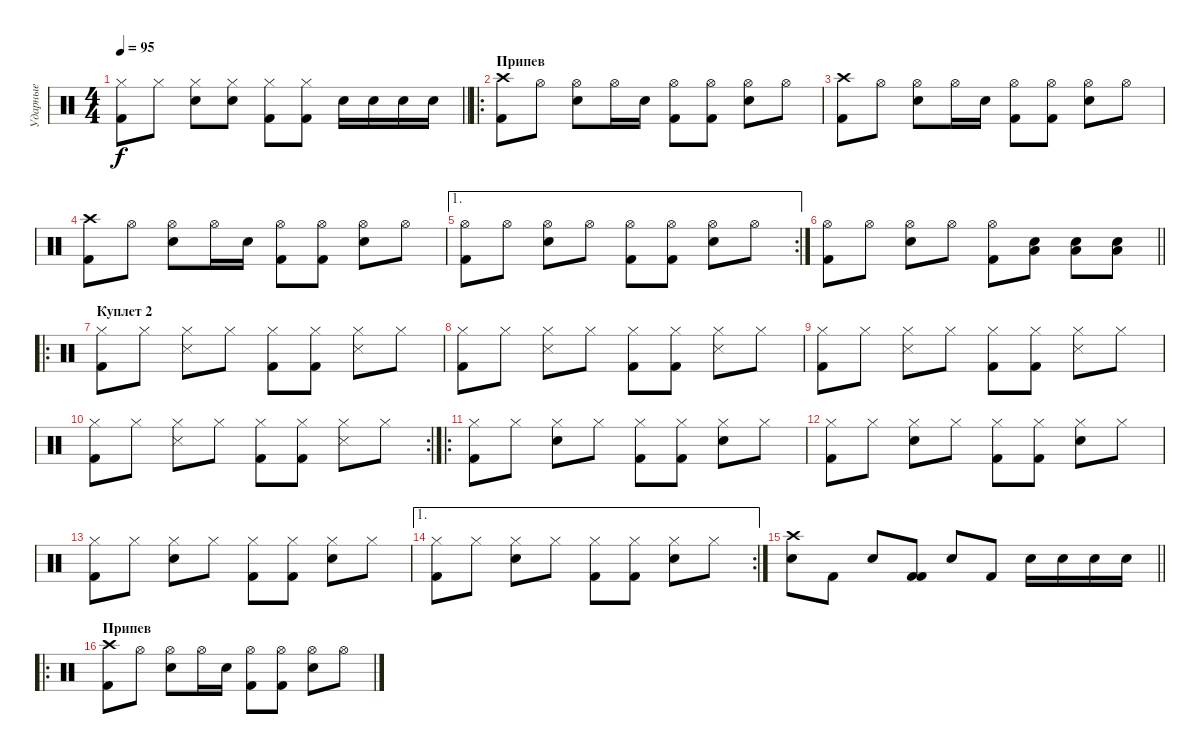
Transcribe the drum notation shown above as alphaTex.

\track ("Ударные" "Ударные") {instrument percussion}
\staff {score}
\articulation defaults
\ts (4 4)
\tempo 95
\clef neutral
\barLineRight lightlight
\ks c
("Kick (hit) 2" "Hi-Hat (closed)").8{dy f} "Hi-Hat (closed)".8 ("Hi-Hat (closed)" "Electric Snare (hit)").8 ("Hi-Hat (closed)" "Electric Snare (hit)").8 ("Kick (hit) 2" "Hi-Hat (closed)").8 ("Kick (hit) 2" "Hi-Hat (closed)").8 "Electric Snare (hit)".16 "Electric Snare (hit)".16 "Electric Snare (hit)".16 "Electric Snare (hit)".16 |
\ro
\section ("" "Припев")
("Kick (hit) 2" "Crash high (hit)").8 "Hi-Hat (open)".8 ("Hi-Hat (open)" "Electric Snare (hit)").8 "Hi-Hat (open)".16 "Electric Snare (hit)".16 ("Kick (hit) 2" "Hi-Hat (open)").8 ("Kick (hit) 2" "Hi-Hat (open)").8 ("Hi-Hat (open)" "Electric Snare (hit)").8 "Hi-Hat (open)".8 |
("Kick (hit) 2" "Crash high (hit)").8 "Hi-Hat (open)".8 ("Hi-Hat (open)" "Electric Snare (hit)").8 "Hi-Hat (open)".16 "Electric Snare (hit)".16 ("Kick (hit) 2" "Hi-Hat (open)").8 ("Kick (hit) 2" "Hi-Hat (open)").8 ("Hi-Hat (open)" "Electric Snare (hit)").8 "Hi-Hat (open)".8 |
("Kick (hit) 2" "Crash high (hit)").8 "Hi-Hat (open)".8 ("Hi-Hat (open)" "Electric Snare (hit)").8 "Hi-Hat (open)".16 "Electric Snare (hit)".16 ("Kick (hit) 2" "Hi-Hat (open)").8 ("Kick (hit) 2" "Hi-Hat (open)").8 ("Hi-Hat (open)" "Electric Snare (hit)").8 "Hi-Hat (open)".8 |
\ae 1
\rc 2
("Kick (hit) 2" "Hi-Hat (open)").8 "Hi-Hat (open)".8 ("Hi-Hat (open)" "Electric Snare (hit)").8 "Hi-Hat (open)".8 ("Kick (hit) 2" "Hi-Hat (open)").8 ("Kick (hit) 2" "Hi-Hat (open)").8 ("Hi-Hat (open)" "Electric Snare (hit)").8 "Hi-Hat (open)".8 |
\barLineRight lightlight
("Kick (hit) 2" "Hi-Hat (open)").8 "Hi-Hat (open)".8 ("Hi-Hat (open)" "Electric Snare (hit)").8 "Hi-Hat (open)".8 ("Kick (hit) 2" "Hi-Hat (open)").8 ("Electric Snare (hit)" "Low Floor Tom (hit)").8 ("Electric Snare (hit)" "Low Floor Tom (hit)").8 ("Electric Snare (hit)" "Low Floor Tom (hit)").8 |
\ro
\section ("" "Куплет 2")
("Kick (hit) 2" "Hi-Hat (closed)").8 "Hi-Hat (closed)".8 ("Hi-Hat (closed)" "Snare (side stick) 3").8 "Hi-Hat (closed)".8 ("Kick (hit) 2" "Hi-Hat (closed)").8 ("Kick (hit) 2" "Hi-Hat (closed)").8 ("Hi-Hat (closed)" "Snare (side stick) 3").8 "Hi-Hat (closed)".8 |
("Kick (hit) 2" "Hi-Hat (closed)").8 "Hi-Hat (closed)".8 ("Hi-Hat (closed)" "Snare (side stick) 3").8 "Hi-Hat (closed)".8 ("Kick (hit) 2" "Hi-Hat (closed)").8 ("Kick (hit) 2" "Hi-Hat (closed)").8 ("Hi-Hat (closed)" "Snare (side stick) 3").8 "Hi-Hat (closed)".8 |
("Kick (hit) 2" "Hi-Hat (closed)").8 "Hi-Hat (closed)".8 ("Hi-Hat (closed)" "Snare (side stick) 3").8 "Hi-Hat (closed)".8 ("Kick (hit) 2" "Hi-Hat (closed)").8 ("Kick (hit) 2" "Hi-Hat (closed)").8 ("Hi-Hat (closed)" "Snare (side stick) 3").8 "Hi-Hat (closed)".8 |
\rc 2
("Kick (hit) 2" "Hi-Hat (closed)").8 "Hi-Hat (closed)".8 ("Hi-Hat (closed)" "Snare (side stick) 3").8 "Hi-Hat (closed)".8 ("Kick (hit) 2" "Hi-Hat (closed)").8 ("Kick (hit) 2" "Hi-Hat (closed)").8 ("Hi-Hat (closed)" "Snare (side stick) 3").8 "Hi-Hat (closed)".8 |
\ro
("Kick (hit) 2" "Hi-Hat (closed)").8 "Hi-Hat (closed)".8 ("Hi-Hat (closed)" "Electric Snare (hit)").8 "Hi-Hat (closed)".8 ("Kick (hit) 2" "Hi-Hat (closed)").8 ("Kick (hit) 2" "Hi-Hat (closed)").8 ("Hi-Hat (closed)" "Electric Snare (hit)").8 "Hi-Hat (closed)".8 |
("Kick (hit) 2" "Hi-Hat (closed)").8 "Hi-Hat (closed)".8 ("Hi-Hat (closed)" "Electric Snare (hit)").8 "Hi-Hat (closed)".8 ("Kick (hit) 2" "Hi-Hat (closed)").8 ("Kick (hit) 2" "Hi-Hat (closed)").8 ("Hi-Hat (closed)" "Electric Snare (hit)").8 "Hi-Hat (closed)".8 |
("Kick (hit) 2" "Hi-Hat (closed)").8 "Hi-Hat (closed)".8 ("Hi-Hat (closed)" "Electric Snare (hit)").8 "Hi-Hat (closed)".8 ("Kick (hit) 2" "Hi-Hat (closed)").8 ("Kick (hit) 2" "Hi-Hat (closed)").8 ("Hi-Hat (closed)" "Electric Snare (hit)").8 "Hi-Hat (closed)".8 |
\ae 1
\rc 2
("Kick (hit) 2" "Hi-Hat (closed)").8 "Hi-Hat (closed)".8 ("Hi-Hat (closed)" "Electric Snare (hit)").8 "Hi-Hat (closed)".8 ("Kick (hit) 2" "Hi-Hat (closed)").8 ("Kick (hit) 2" "Hi-Hat (closed)").8 ("Hi-Hat (closed)" "Electric Snare (hit)").8 "Hi-Hat (closed)".8 |
\barLineRight lightlight
("Crash high (hit)" "Electric Snare (hit)").8 "Kick (hit) 2".8 "Electric Snare (hit)".8 ("Kick (hit) 2" "Kick (hit) 2").8 "Electric Snare (hit)".8 "Kick (hit) 2".8 "Electric Snare (hit)".16 "Electric Snare (hit)".16 "Electric Snare (hit)".16 "Electric Snare (hit)".16 |
\ro
\section ("" "Припев")
("Kick (hit) 2" "Crash high (hit)").8 "Hi-Hat (open)".8 ("Hi-Hat (open)" "Electric Snare (hit)").8 "Hi-Hat (open)".16 "Electric Snare (hit)".16 ("Kick (hit) 2" "Hi-Hat (open)").8 ("Kick (hit) 2" "Hi-Hat (open)").8 ("Hi-Hat (open)" "Electric Snare (hit)").8 "Hi-Hat (open)".8
